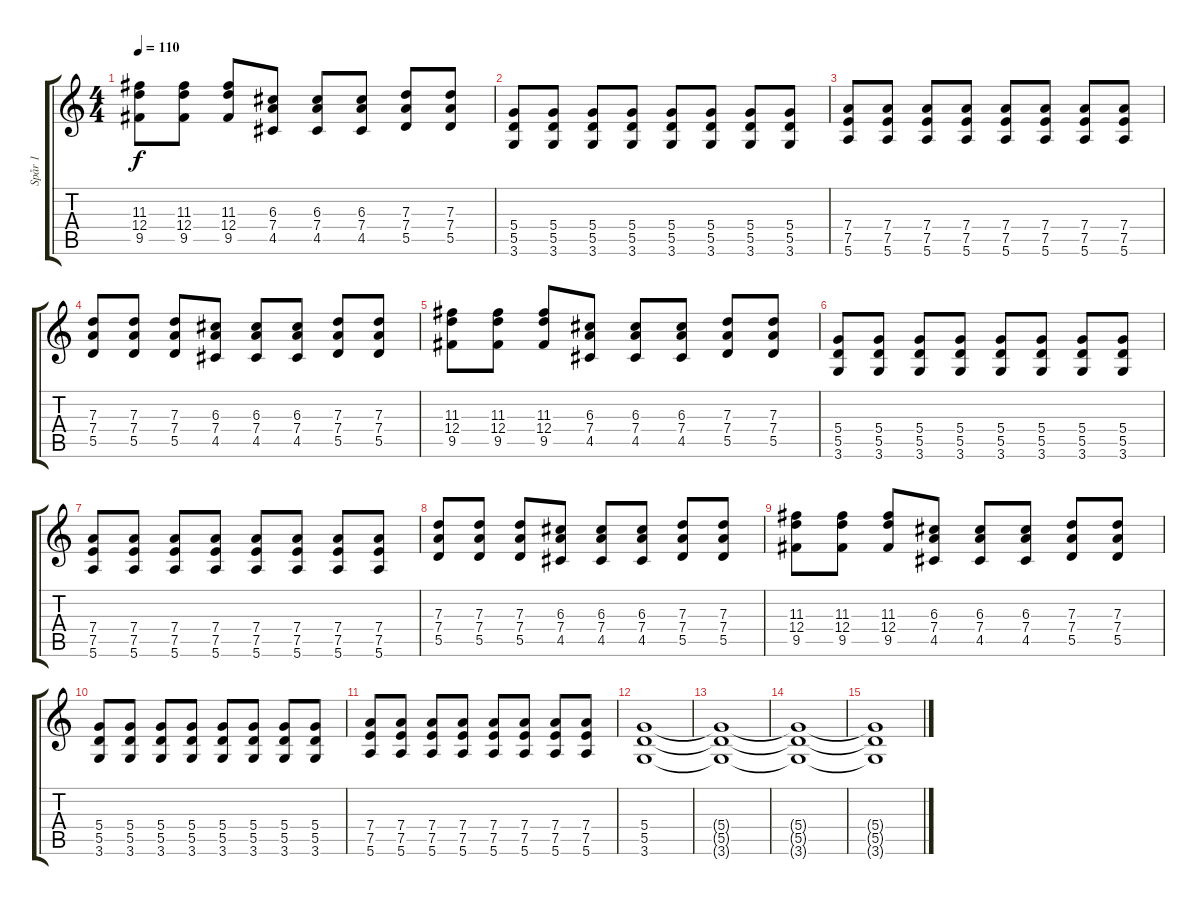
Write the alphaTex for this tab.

\track ("Spår 1" "Spår 1") {instrument electricguitarjazz}
\staff {score tabs}
\tuning (E4 B3 G3 D3 A2 E2) {hide}
\ts (4 4)
\tempo 110
\clef g2
\ks c
(11.3 12.4 9.5).8{dy f} (11.3 12.4 9.5).8 (11.3 12.4 9.5).8 (6.3 7.4 4.5).8 (6.3 7.4 4.5).8 (6.3 7.4 4.5).8 (7.3 7.4 5.5).8 (7.3 7.4 5.5).8 |
(5.4 5.5 3.6).8 (5.4 5.5 3.6).8 (5.4 5.5 3.6).8 (5.4 5.5 3.6).8 (5.4 5.5 3.6).8 (5.4 5.5 3.6).8 (5.4 5.5 3.6).8 (5.4 5.5 3.6).8 |
(7.4 7.5 5.6).8 (7.4 7.5 5.6).8 (7.4 7.5 5.6).8 (7.4 7.5 5.6).8 (7.4 7.5 5.6).8 (7.4 7.5 5.6).8 (7.4 7.5 5.6).8 (7.4 7.5 5.6).8 |
(7.3 7.4 5.5).8 (7.3 7.4 5.5).8 (7.3 7.4 5.5).8 (6.3 7.4 4.5).8 (6.3 7.4 4.5).8 (6.3 7.4 4.5).8 (7.3 7.4 5.5).8 (7.3 7.4 5.5).8 |
(11.3 12.4 9.5).8 (11.3 12.4 9.5).8 (11.3 12.4 9.5).8 (6.3 7.4 4.5).8 (6.3 7.4 4.5).8 (6.3 7.4 4.5).8 (7.3 7.4 5.5).8 (7.3 7.4 5.5).8 |
(5.4 5.5 3.6).8 (5.4 5.5 3.6).8 (5.4 5.5 3.6).8 (5.4 5.5 3.6).8 (5.4 5.5 3.6).8 (5.4 5.5 3.6).8 (5.4 5.5 3.6).8 (5.4 5.5 3.6).8 |
(7.4 7.5 5.6).8 (7.4 7.5 5.6).8 (7.4 7.5 5.6).8 (7.4 7.5 5.6).8 (7.4 7.5 5.6).8 (7.4 7.5 5.6).8 (7.4 7.5 5.6).8 (7.4 7.5 5.6).8 |
(7.3 7.4 5.5).8 (7.3 7.4 5.5).8 (7.3 7.4 5.5).8 (6.3 7.4 4.5).8 (6.3 7.4 4.5).8 (6.3 7.4 4.5).8 (7.3 7.4 5.5).8 (7.3 7.4 5.5).8 |
(11.3 12.4 9.5).8 (11.3 12.4 9.5).8 (11.3 12.4 9.5).8 (6.3 7.4 4.5).8 (6.3 7.4 4.5).8 (6.3 7.4 4.5).8 (7.3 7.4 5.5).8 (7.3 7.4 5.5).8 |
(5.4 5.5 3.6).8 (5.4 5.5 3.6).8 (5.4 5.5 3.6).8 (5.4 5.5 3.6).8 (5.4 5.5 3.6).8 (5.4 5.5 3.6).8 (5.4 5.5 3.6).8 (5.4 5.5 3.6).8 |
(7.4 7.5 5.6).8 (7.4 7.5 5.6).8 (7.4 7.5 5.6).8 (7.4 7.5 5.6).8 (7.4 7.5 5.6).8 (7.4 7.5 5.6).8 (7.4 7.5 5.6).8 (7.4 7.5 5.6).8 |
(5.4 5.5 3.6).1 |
(5.4{t} 5.5{t} 3.6{t}).1 |
(5.4{t} 5.5{t} 3.6{t}).1 |
(5.4{t} 5.5{t} 3.6{t}).1
